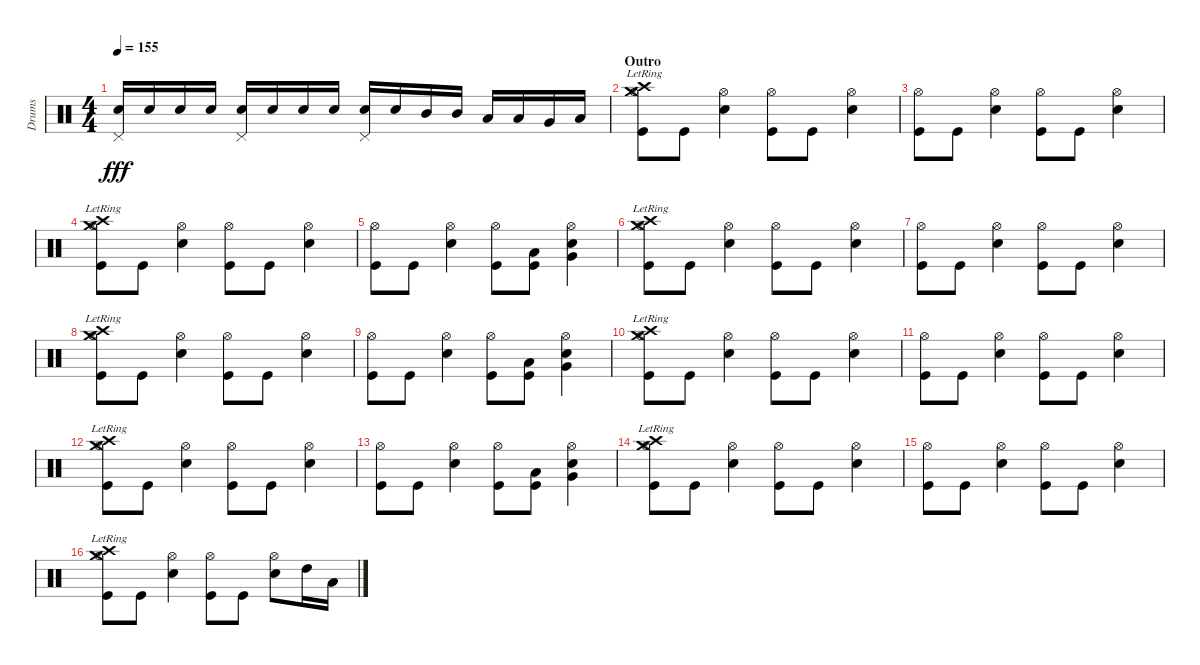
\track ("Drums" "Drums") {instrument percussion}
\staff {score}
\articulation defaults
\ts (4 4)
\tempo 155
\clef neutral
\ks c
("Pedal Hi-Hat (hit)" "Snare (hit) 2").16{dy fff} "Snare (hit) 2".16 "Snare (hit) 2".16 "Snare (hit) 2".16 ("Pedal Hi-Hat (hit)" "Snare (hit) 2").16 "Snare (hit) 2".16 "Snare (hit) 2".16 "Snare (hit) 2".16 ("Pedal Hi-Hat (hit)" "Snare (hit) 2").16 "Snare (hit) 2".16 "Mid Tom (hit)".16 "Mid Tom (hit)".16 "Low Tom (hit)".16 "Low Tom (hit)".16 "Very Low Tom (hit)".16 "Low Floor Tom (hit)".16 |
\section ("" "Outro")
("Crash high (hit)"{lr} "Hi-Hat (open)" "Crash medium (hit)"{lr} "Kick (hit)").8 "Kick (hit)".8 ("Hi-Hat (open)" "Snare (hit) 2").4 ("Hi-Hat (open)" "Kick (hit)").8 "Kick (hit)".8 ("Hi-Hat (open)" "Snare (hit) 2").4 |
("Hi-Hat (open)" "Kick (hit)").8 "Kick (hit)".8 ("Hi-Hat (open)" "Snare (hit) 2").4 ("Hi-Hat (open)" "Kick (hit)").8 "Kick (hit)".8 ("Hi-Hat (open)" "Snare (hit) 2").4 |
("Crash high (hit)"{lr} "Hi-Hat (open)" "Crash medium (hit)"{lr} "Kick (hit)").8 "Kick (hit)".8 ("Hi-Hat (open)" "Snare (hit) 2").4 ("Hi-Hat (open)" "Kick (hit)").8 "Kick (hit)".8 ("Hi-Hat (open)" "Snare (hit) 2").4 |
("Hi-Hat (open)" "Kick (hit)").8 "Kick (hit)".8 ("Hi-Hat (open)" "Snare (hit) 2").4 ("Hi-Hat (open)" "Kick (hit)").8 ("Low Tom (hit)" "Kick (hit)").8 ("Hi-Hat (open)" "Very Low Tom (hit)" "Snare (hit) 2").4 |
("Crash high (hit)"{lr} "Hi-Hat (open)" "Crash medium (hit)"{lr} "Kick (hit)").8 "Kick (hit)".8 ("Hi-Hat (open)" "Snare (hit) 2").4 ("Hi-Hat (open)" "Kick (hit)").8 "Kick (hit)".8 ("Hi-Hat (open)" "Snare (hit) 2").4 |
("Hi-Hat (open)" "Kick (hit)").8 "Kick (hit)".8 ("Hi-Hat (open)" "Snare (hit) 2").4 ("Hi-Hat (open)" "Kick (hit)").8 "Kick (hit)".8 ("Hi-Hat (open)" "Snare (hit) 2").4 |
("Crash high (hit)"{lr} "Hi-Hat (open)" "Crash medium (hit)"{lr} "Kick (hit)").8 "Kick (hit)".8 ("Hi-Hat (open)" "Snare (hit) 2").4 ("Hi-Hat (open)" "Kick (hit)").8 "Kick (hit)".8 ("Hi-Hat (open)" "Snare (hit) 2").4 |
("Hi-Hat (open)" "Kick (hit)").8 "Kick (hit)".8 ("Hi-Hat (open)" "Snare (hit) 2").4 ("Hi-Hat (open)" "Kick (hit)").8 ("Low Tom (hit)" "Kick (hit)").8 ("Hi-Hat (open)" "Very Low Tom (hit)" "Snare (hit) 2").4 |
("Crash high (hit)"{lr} "Hi-Hat (open)" "Crash medium (hit)"{lr} "Kick (hit)").8 "Kick (hit)".8 ("Hi-Hat (open)" "Snare (hit) 2").4 ("Hi-Hat (open)" "Kick (hit)").8 "Kick (hit)".8 ("Hi-Hat (open)" "Snare (hit) 2").4 |
("Hi-Hat (open)" "Kick (hit)").8 "Kick (hit)".8 ("Hi-Hat (open)" "Snare (hit) 2").4 ("Hi-Hat (open)" "Kick (hit)").8 "Kick (hit)".8 ("Hi-Hat (open)" "Snare (hit) 2").4 |
("Crash high (hit)"{lr} "Hi-Hat (open)" "Crash medium (hit)"{lr} "Kick (hit)").8 "Kick (hit)".8 ("Hi-Hat (open)" "Snare (hit) 2").4 ("Hi-Hat (open)" "Kick (hit)").8 "Kick (hit)".8 ("Hi-Hat (open)" "Snare (hit) 2").4 |
("Hi-Hat (open)" "Kick (hit)").8 "Kick (hit)".8 ("Hi-Hat (open)" "Snare (hit) 2").4 ("Hi-Hat (open)" "Kick (hit)").8 ("Low Tom (hit)" "Kick (hit)").8 ("Hi-Hat (open)" "Very Low Tom (hit)" "Snare (hit) 2").4 |
("Crash high (hit)"{lr} "Hi-Hat (open)" "Crash medium (hit)"{lr} "Kick (hit)").8 "Kick (hit)".8 ("Hi-Hat (open)" "Snare (hit) 2").4 ("Hi-Hat (open)" "Kick (hit)").8 "Kick (hit)".8 ("Hi-Hat (open)" "Snare (hit) 2").4 |
("Hi-Hat (open)" "Kick (hit)").8 "Kick (hit)".8 ("Hi-Hat (open)" "Snare (hit) 2").4 ("Hi-Hat (open)" "Kick (hit)").8 "Kick (hit)".8 ("Hi-Hat (open)" "Snare (hit) 2").4 |
("Crash high (hit)"{lr} "Hi-Hat (open)" "Crash medium (hit)"{lr} "Kick (hit)").8 "Kick (hit)".8 ("Hi-Hat (open)" "Snare (hit) 2").4 ("Hi-Hat (open)" "Kick (hit)").8 "Kick (hit)".8 ("Hi-Hat (open)" "Snare (hit) 2").8 "High Tom (hit)".16 "Low Tom (hit)".16
